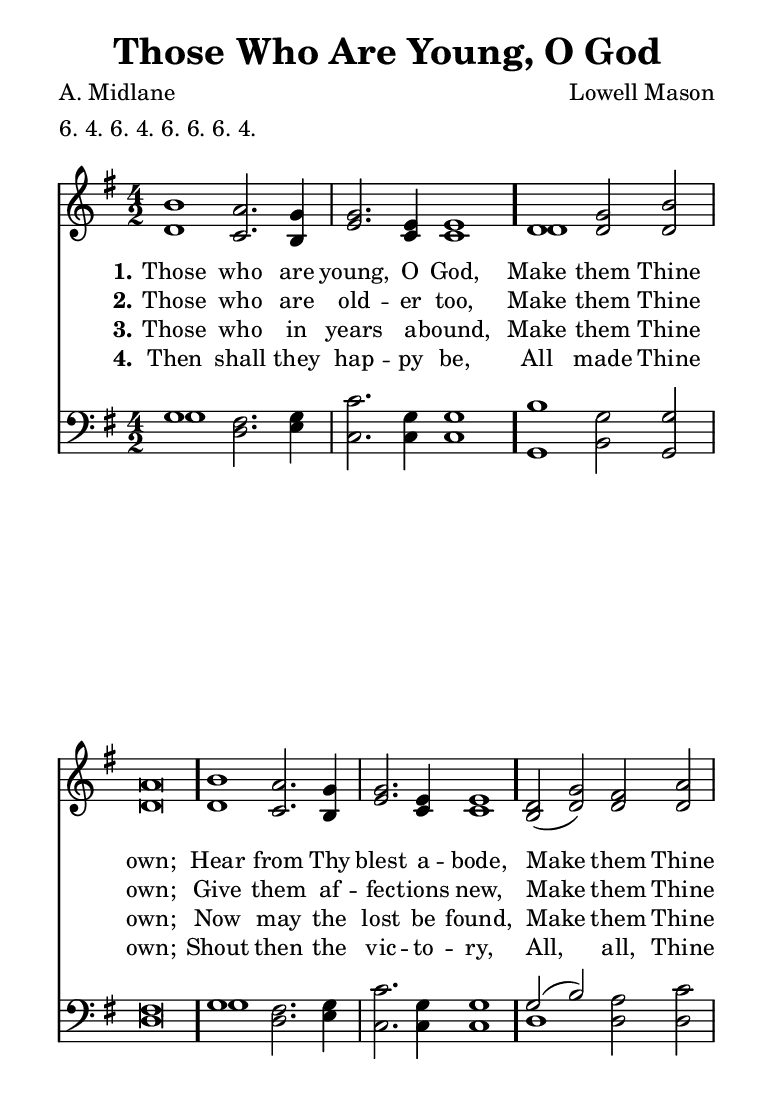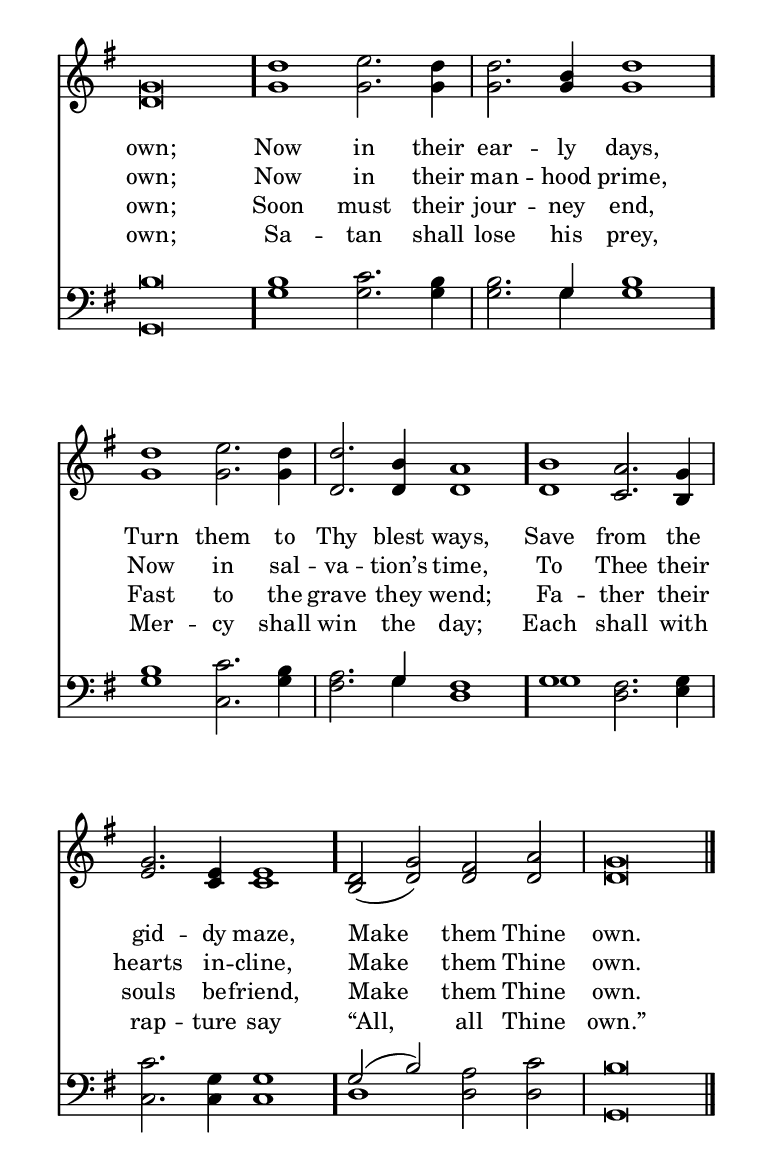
\include "common/global.ily"
\paper {
  \include "common/paper.ily"
  system-count = #(cond (is-eogsized 4) (#t #f))
}

\header{
  %children
  hymnnumber = "359"
  title = "Those Who Are Young, O God"
  tunename = "Bethany II"
  meter = "6. 4. 6. 4. 6. 6. 6. 4."
  poet = "A. Midlane"
  composer = "Lowell Mason"
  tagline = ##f
}

global = {
  \include "common/overrides.ily"
  \override Staff.TimeSignature.style = #'numbered
  \time 4/2
  \override Score.MetronomeMark.transparent = ##t % hide all fermata changes too
  \tempo 2=90
  \key g \major
  \autoBeamOff
}

patternA = { c1 c2. c4 | c2. c4 c1 | }
patternB = { c1 c2 c2 | c\breve | }
patternC = { c2( c2) c2 c2 | c\breve | }

notesSoprano = {
\global
\relative c'' {

  \changePitch \patternA { b a g | g e e }
  \changePitch \patternB { d g b | a }
  \changePitch \patternA { b a g | g e e }
  \changePitch \patternC { d g fis a | g }
  \changePitch \patternA { d' e d | d b d }
  \changePitch \patternA { d e d | d b a }
  \changePitch \patternA { b a g | g e e }
  \changePitch \patternC { d g fis a | g }

  \bar "|."

}
}

notesAlto = {
\global
\relative e' {

  \changePitch \patternA { d c b | e c c }
  \changePitch \patternB { d d d | d }
  \changePitch \patternA { d c b | e c c }
  \changePitch \patternC { b d d d | d }
  \changePitch \patternA { g g g | g g g }
  \changePitch \patternA { g g g | d d d }
  \changePitch \patternA { d c b | e c c }
  \changePitch \patternC { b d d d | d }

}
}

notesTenor = {
\global
\relative a {

  \changePitch \patternA { g fis g | c g g }
  \changePitch \patternB { b g g | fis }
  \changePitch \patternA { g fis g | c g g }
  \changePitch \patternC { g b a c | b }
  \changePitch \patternA { b c b | b g b }
  \changePitch \patternA { b c b | a g fis }
  \changePitch \patternA { g fis g | c g g }
  \changePitch \patternC { g b a c | b }

}
}

notesBass = {
\global
\relative f {

  \changePitch \patternA { g d e | c c c }
  \changePitch \patternB { g b g | d' }
  \changePitch \patternA { g d e | c c c }
  \changePitch \patternB { d d d | g, }
  \changePitch \patternA { g' g g | g g g }
  \changePitch \patternA { g c, g' | fis g d }
  \changePitch \patternA { g d e | c c c }
  \changePitch \patternB { d d d | g, }

}
}

wordsA = \lyricmode {
\set stanza = "1."

Those who are young, O God, \bar "."
Make them Thine own; \bar "."
Hear from Thy blest a -- bode, \bar "."
Make them Thine own; \bar "."
Now in their ear -- ly days, \bar "."
Turn them to Thy blest ways, \bar "."
Save from the gid -- dy maze, \bar "."
Make them Thine own. \bar "."

}

wordsB = \lyricmode {
\set stanza = "2."

Those who are old -- er too,
Make them Thine own;
Give them af -- fec -- tions new,
Make them Thine own;
Now in their man -- hood prime,
Now in sal -- va -- tion’s time,
To Thee their hearts in -- cline,
Make them Thine own.

}

wordsC = \lyricmode {
\set stanza = "3."

Those who in years a -- bound,
Make them Thine own;
Now may the lost be found,
Make them Thine own;
Soon must their jour -- ney end,
Fast to the grave they wend;
Fa -- ther their souls be -- friend,
Make them Thine own.

}

wordsD = \lyricmode {
\set stanza = "4."

Then shall they hap -- py be,
All made Thine own;
Shout then the vic -- to -- ry,
All, all, Thine own;
Sa -- tan shall lose his prey,
Mer -- cy shall win the day;
Each shall with rap -- ture say
“All, all Thine own.”

}

\score {
  \context ChoirStaff <<
    \context Staff = upper <<
      \set Staff.autoBeaming = ##f
      \set ChoirStaff.systemStartDelimiter = #'SystemStartBar
      \set ChoirStaff.printPartCombineTexts = ##f
      \partcombine #'(2 . 9) \notesSoprano \notesAlto
      \context NullVoice = sopranos { \voiceOne << \notesSoprano >> }
      \context NullVoice = altos { \voiceTwo << \notesAlto >> }
      \context Lyrics = one   \lyricsto sopranos \wordsA
      \context Lyrics = two   \lyricsto sopranos \wordsB
      \context Lyrics = three \lyricsto sopranos \wordsC
      \context Lyrics = four  \lyricsto sopranos \wordsD
    >>
    \context Staff = men <<
      \set Staff.autoBeaming = ##f
      \clef bass
      \set ChoirStaff.printPartCombineTexts = ##f
      \partcombine #'(2 . 9) \notesTenor \notesBass
      \context NullVoice = tenors { \voiceOne << \notesTenor >> }
      \context NullVoice = basses { \voiceTwo << \notesBass >> }
    >>
  >>
  \layout {
    \include "common/layout.ily"
  }
  \midi{
    \include "common/midi.ily"
  }
}

\version "2.19.49"  % necessary for upgrading to future LilyPond versions.

% vi:set et ts=2 sw=2 ai nocindent syntax=lilypond:
